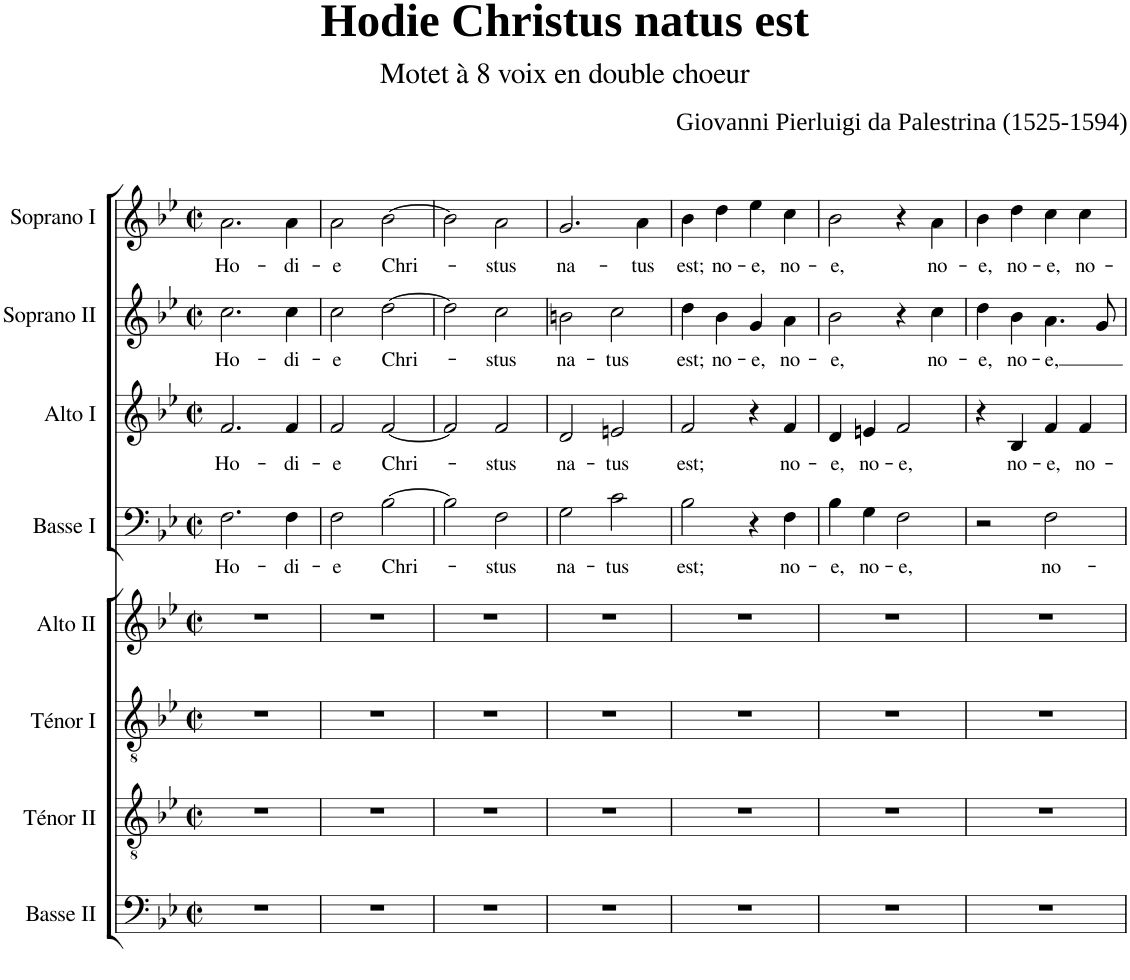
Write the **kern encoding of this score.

**kern	**kern	**kern	**kern	**kern	**text	**kern	**text	**kern	**text	**kern	**text
*part8	*part7	*part6	*part5	*part4	*part4	*part3	*part3	*part2	*part2	*part1	*part1
*staff8	*staff7	*staff6	*staff5	*staff4	*staff4	*staff3	*staff3	*staff2	*staff2	*staff1	*staff1
*I"Basse II	*I"Ténor II	*I"Ténor I	*I"Alto II	*I"Basse I	*	*I"Alto I	*	*I"Soprano II	*	*I"Soprano I	*
*I'B II	*I'T II	*I'T I	*I'A II	*I'B I	*	*I'A I	*	*I'S II	*	*I'S I	*
*clefF4	*clefGv2	*clefGv2	*clefG2	*clefF4	*	*clefG2	*	*clefG2	*	*clefG2	*
*k[b-e-]	*k[b-e-]	*k[b-e-]	*k[b-e-]	*k[b-e-]	*	*k[b-e-]	*	*k[b-e-]	*	*k[b-e-]	*
*M2/2	*M2/2	*M2/2	*M2/2	*M2/2	*	*M2/2	*	*M2/2	*	*M2/2	*
*met(c|)	*met(c|)	*met(c|)	*met(c|)	*met(c|)	*	*met(c|)	*	*met(c|)	*	*met(c|)	*
=1	=1	=1	=1	=1	=1	=1	=1	=1	=1	=1	=1
!	!	!	!	!	!LO:LY:b	!	!LO:LY:b	!	!LO:LY:b	!	!LO:LY:b
1r	1r	1r	1r	2.F\	Ho-	2.f/	Ho-	2.cc\	Ho-	2.a\	Ho-
!	!	!	!	!	!LO:LY:b	!	!LO:LY:b	!	!LO:LY:b	!	!LO:LY:b
.	.	.	.	4F\	-di-	4f/	-di-	4cc\	-di-	4a\	-di-
=2	=2	=2	=2	=2	=2	=2	=2	=2	=2	=2	=2
!	!	!	!	!	!LO:LY:b	!	!LO:LY:b	!	!LO:LY:b	!	!LO:LY:b
1r	1r	1r	1r	2F\	-e	2f/	-e	2cc\	-e	2a\	-e
!	!	!	!	!	!LO:LY:b	!	!LO:LY:b	!	!LO:LY:b	!	!LO:LY:b
.	.	.	.	[2B-\	Chri-	[2f/	Chri-	[2dd\	Chri-	[2b-\	Chri-
=3	=3	=3	=3	=3	=3	=3	=3	=3	=3	=3	=3
1r	1r	1r	1r	2B-\]	.	2f/]	.	2dd\]	.	2b-\]	.
!	!	!	!	!	!LO:LY:b	!	!LO:LY:b	!	!LO:LY:b	!	!LO:LY:b
.	.	.	.	2F\	-stus	2f/	-stus	2cc\	-stus	2a\	-stus
=4	=4	=4	=4	=4	=4	=4	=4	=4	=4	=4	=4
!	!	!	!	!	!LO:LY:b	!	!LO:LY:b	!	!LO:LY:b	!	!LO:LY:b
1r	1r	1r	1r	2G\	na-	2d/	na-	2bn\	na-	2.g/	na-
!	!	!	!	!	!LO:LY:b	!	!LO:LY:b	!	!LO:LY:b	!	!
.	.	.	.	2c\	-tus	2en/	-tus	2cc\	-tus	.	.
!	!	!	!	!	!	!	!	!	!	!	!LO:LY:b
.	.	.	.	.	.	.	.	.	.	4a\	-tus
=5	=5	=5	=5	=5	=5	=5	=5	=5	=5	=5	=5
!	!	!	!	!	!LO:LY:b	!	!LO:LY:b	!	!LO:LY:b	!	!LO:LY:b
1r	1r	1r	1r	2B-\	est;	2f/	est;	4dd\	est;	4b-\	est;
!	!	!	!	!	!	!	!	!	!LO:LY:b	!	!LO:LY:b
.	.	.	.	.	.	.	.	4b-\	no-	4dd\	no-
!	!	!	!	!	!	!	!	!	!LO:LY:b	!	!LO:LY:b
.	.	.	.	4r	.	4r	.	4g/	-e,	4ee-\	-e,
!	!	!	!	!	!LO:LY:b	!	!LO:LY:b	!	!LO:LY:b	!	!LO:LY:b
.	.	.	.	4F\	no-	4f/	no-	4a\	no-	4cc\	no-
=6	=6	=6	=6	=6	=6	=6	=6	=6	=6	=6	=6
!	!	!	!	!	!LO:LY:b	!	!LO:LY:b	!	!LO:LY:b	!	!LO:LY:b
1r	1r	1r	1r	4B-\	­ e,	4d/	­ e,	2b-\	­ e,	2b-\	­ e,
!	!	!	!	!	!LO:LY:b	!	!LO:LY:b	!	!	!	!
.	.	.	.	4G\	no-	4en/	no-	.	.	.	.
!	!	!	!	!	!LO:LY:b	!	!LO:LY:b	!	!	!	!
.	.	.	.	2F\	-e,	2f/	-e,	4r	.	4r	.
!	!	!	!	!	!	!	!	!	!LO:LY:b	!	!LO:LY:b
.	.	.	.	.	.	.	.	4cc\	no-	4a\	no-
=7	=7	=7	=7	=7	=7	=7	=7	=7	=7	=7	=7
!	!	!	!	!	!	!	!	!	!LO:LY:b	!	!LO:LY:b
1r	1r	1r	1r	2r	.	4r	.	4dd\	-e,	4b-\	-e,
!	!	!	!	!	!	!	!LO:LY:b	!	!LO:LY:b	!	!LO:LY:b
.	.	.	.	.	.	4B-/	no-	4b-\	no-	4dd\	no-
!	!	!	!	!	!LO:LY:b	!	!LO:LY:b	!	!LO:LY:b	!	!LO:LY:b
.	.	.	.	2F\	no-	4f/	-e,	4.a\	-e,	4cc\	-e,
!	!	!	!	!	!	!	!LO:LY:b	!	!	!	!LO:LY:b
.	.	.	.	.	.	4f/	no-	.	.	4cc\	no-
.	.	.	.	.	.	.	.	8g/	.	.	.
=	=	=	=	=	=	=	=	=	=	=	=
*-	*-	*-	*-	*-	*-	*-	*-	*-	*-	*-	*-
